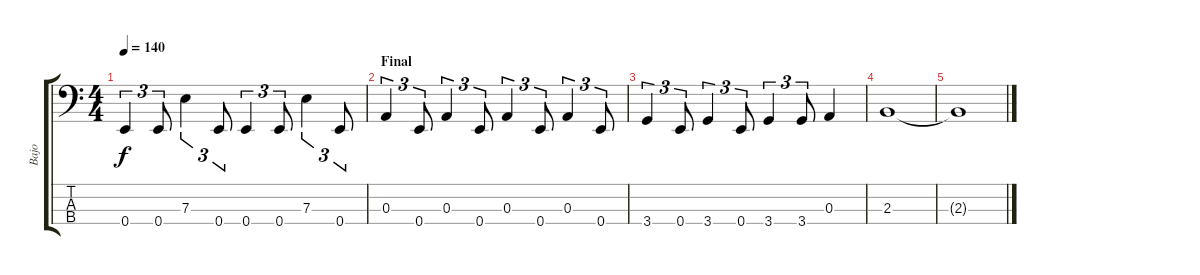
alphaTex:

\track ("Bajo" "Bajo") {instrument electricbasspick}
\staff {score tabs}
\tuning (G2 D2 A1 E1) {hide}
\ts (4 4)
\tempo 140
\clef f4
\ks c
0.4.4{tu (3 2) dy f} 0.4.8{tu (3 2)} 7.3.4{tu (3 2)} 0.4.8{tu (3 2)} 0.4.4{tu (3 2)} 0.4.8{tu (3 2)} 7.3.4{tu (3 2)} 0.4.8{tu (3 2)} |
\section ("" "Final")
0.3.4{tu (3 2)} 0.4.8{tu (3 2)} 0.3.4{tu (3 2)} 0.4.8{tu (3 2)} 0.3.4{tu (3 2)} 0.4.8{tu (3 2)} 0.3.4{tu (3 2)} 0.4.8{tu (3 2)} |
3.4.4{tu (3 2)} 0.4.8{tu (3 2)} 3.4.4{tu (3 2)} 0.4.8{tu (3 2)} 3.4.4{tu (3 2)} 3.4.8{tu (3 2)} 0.3.4 |
2.3.1 |
2.3{t}.1
